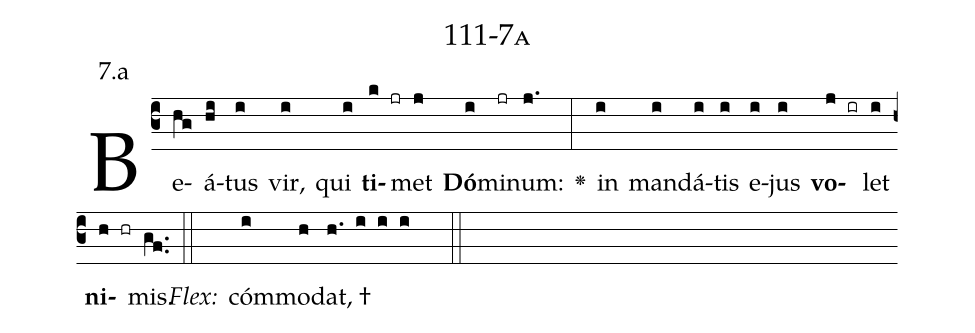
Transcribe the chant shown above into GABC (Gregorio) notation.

name: 111-7a;
annotation: 7.a;
%%
(c3)Be(hg)á(hi)tus(i) vir,(i) qui(i) <b>ti</b>(k jr)met(j) <b>Dó</b>(i)mi(jr)num:(j.) <v>\greheightstar</v>(:) in(i) man(i)dá(i)tis(i) e(i)jus(i) <b>vo</b>(j ir)let(i) <b>ni</b>(h hr)mis.(gf..) (::)
<i>Flex:</i>()  cóm(i)mo(h)dat, †(h. i i i  ::)

%E(i) u(i) o(j) u(i) a(h) e.(gf..) (::)
